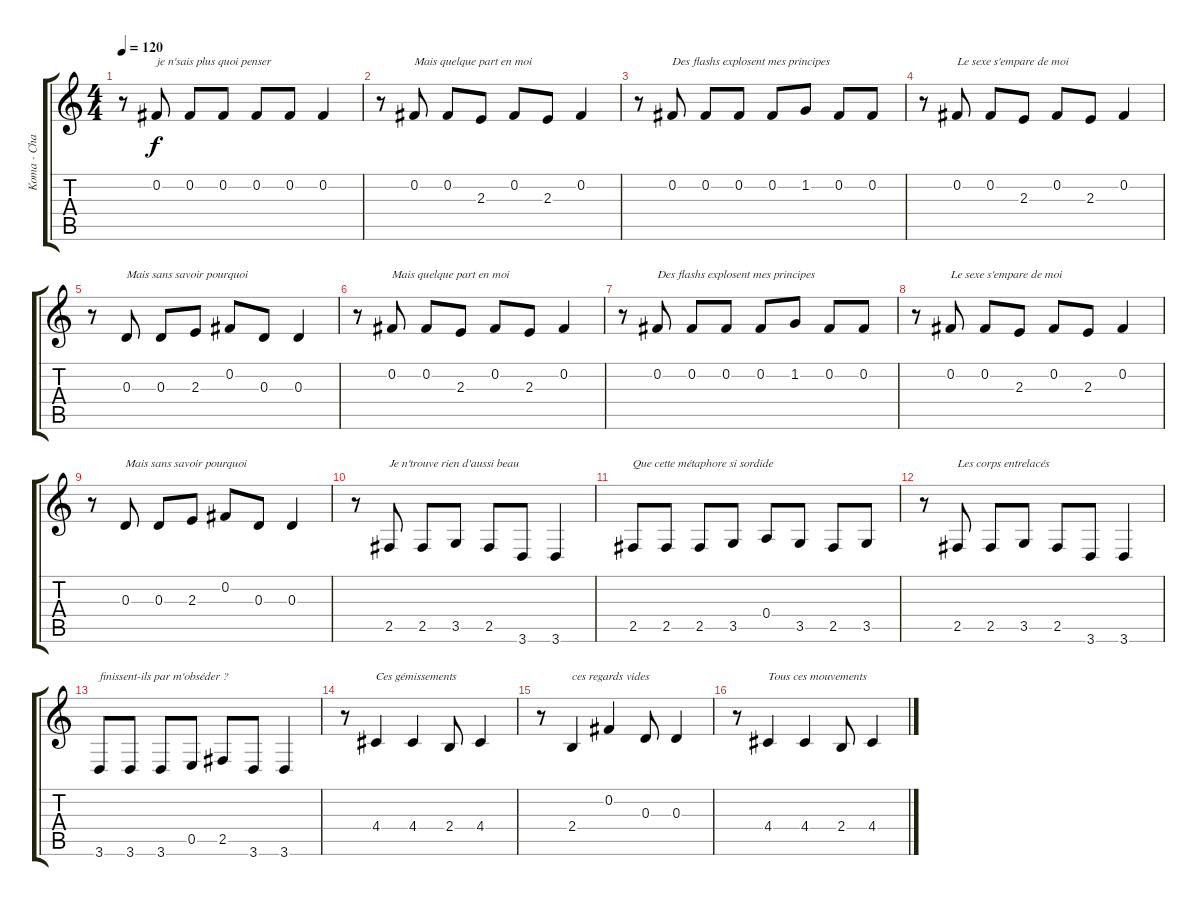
\track ("Koma - Chant" "Koma - Cha") {instrument oboe}
\staff {score tabs}
\tuning (B4 Gb4 D4 A3 E3 B2) {hide}
\ts (4 4)
\tempo 120
\clef g2
\ks c
r.8{dy f} 0.2.8{txt "je n'sais plus quoi penser"} 0.2.8 0.2.8 0.2.8 0.2.8 0.2.4 |
r.8 0.2.8{txt "Mais quelque part en moi"} 0.2.8 2.3.8 0.2.8 2.3.8 0.2.4 |
r.8 0.2.8{txt "Des flashs explosent mes principes"} 0.2.8 0.2.8 0.2.8 1.2.8 0.2.8 0.2.8 |
r.8 0.2.8{txt "Le sexe s'empare de moi"} 0.2.8 2.3.8 0.2.8 2.3.8 0.2.4 |
r.8 0.3.8{txt "Mais sans savoir pourquoi"} 0.3.8 2.3.8 0.2.8 0.3.8 0.3.4 |
r.8 0.2.8{txt "Mais quelque part en moi"} 0.2.8 2.3.8 0.2.8 2.3.8 0.2.4 |
r.8 0.2.8{txt "Des flashs explosent mes principes"} 0.2.8 0.2.8 0.2.8 1.2.8 0.2.8 0.2.8 |
r.8 0.2.8{txt "Le sexe s'empare de moi"} 0.2.8 2.3.8 0.2.8 2.3.8 0.2.4 |
r.8 0.3.8{txt "Mais sans savoir pourquoi"} 0.3.8 2.3.8 0.2.8 0.3.8 0.3.4 |
r.8 2.5.8{txt "Je n'trouve rien d'aussi beau"} 2.5.8 3.5.8 2.5.8 3.6.8 3.6.4 |
2.5.8{txt "Que cette métaphore si sordide"} 2.5.8 2.5.8 3.5.8 0.4.8 3.5.8 2.5.8 3.5.8 |
r.8 2.5.8{txt "Les corps entrelacés"} 2.5.8 3.5.8 2.5.8 3.6.8 3.6.4 |
3.6.8{txt "finissent-ils par m'obséder ?"} 3.6.8 3.6.8 0.5.8 2.5.8 3.6.8 3.6.4 |
r.8 4.4.4{txt "Ces gémissements"} 4.4.4 2.4.8 4.4.4 |
r.8 2.4.4{txt "ces regards vides"} 0.2.4 0.3.8 0.3.4 |
r.8 4.4.4{txt "Tous ces mouvements"} 4.4.4 2.4.8 4.4.4
